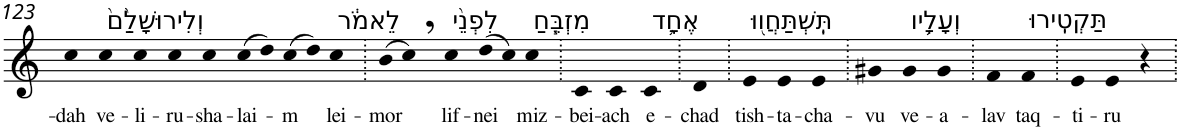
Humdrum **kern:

**kern	**text
*part1	*part1
*staff1	*staff1
*I"Piano	*
*I'Pno	*
!!LO:PB:g=z
*clefG2	*
*k[]	*
=123	=123
!	!LO:LY:b
4cc	-dah
!LO:TX:a:t=וְלִירוּשָׁלִַ֙ם֙	!
!	!LO:LY:b
4cc	ve-
!	!LO:LY:b
4cc	-li-
!	!LO:LY:b
4cc	-ru-
!	!LO:LY:b
4cc	-sha-
!	!LO:LY:b
(>8cc	-lai-
8dd)	.
!	!LO:LY:b
(>8cc	-m
8dd)	.
!LO:TX:a:t=לֵאמֹ֔ר	!
!	!LO:LY:b
4cc	lei-
=124.	=124.
!	!LO:LY:b
(>8b	-mor
8cc,)	.
!LO:TX:a:t=לִפְנֵ֨י	!
!	!LO:LY:b
4cc	lif-
!	!LO:LY:b
(>8dd	-nei
8cc)	.
!LO:TX:a:t=מִזְבֵּ֧חַ	!
!	!LO:LY:b
4cc	miz-
=125.	=125.
!	!LO:LY:b
4c	-bei-
!	!LO:LY:b
4c	-ach
!LO:TX:a:t=אֶחָ֛ד	!
!	!LO:LY:b
4c	e-
=126.	=126.
!	!LO:LY:b
4d	-chad
=127.	=127.
!LO:TX:a:t=תִּֽשְׁתַּחֲו֖וּ	!
!	!LO:LY:b
4e	tish-
!	!LO:LY:b
4e	-ta-
!	!LO:LY:b
4e	-cha-
=128.	=128.
!	!LO:LY:b
4g#X	-vu
!LO:TX:a:t=וְעָלָ֥יו	!
!	!LO:LY:b
4g#	ve-
!	!LO:LY:b
4g#	-a-
=129.	=129.
!	!LO:LY:b
4f	-lav
!LO:TX:a:t=תַּקְטִֽירוּ	!
!	!LO:LY:b
4f	taq-
=130.	=130.
!	!LO:LY:b
4e	-ti-
!	!LO:LY:b
4e	-ru
4r	.
=.	=.
*-	*-
